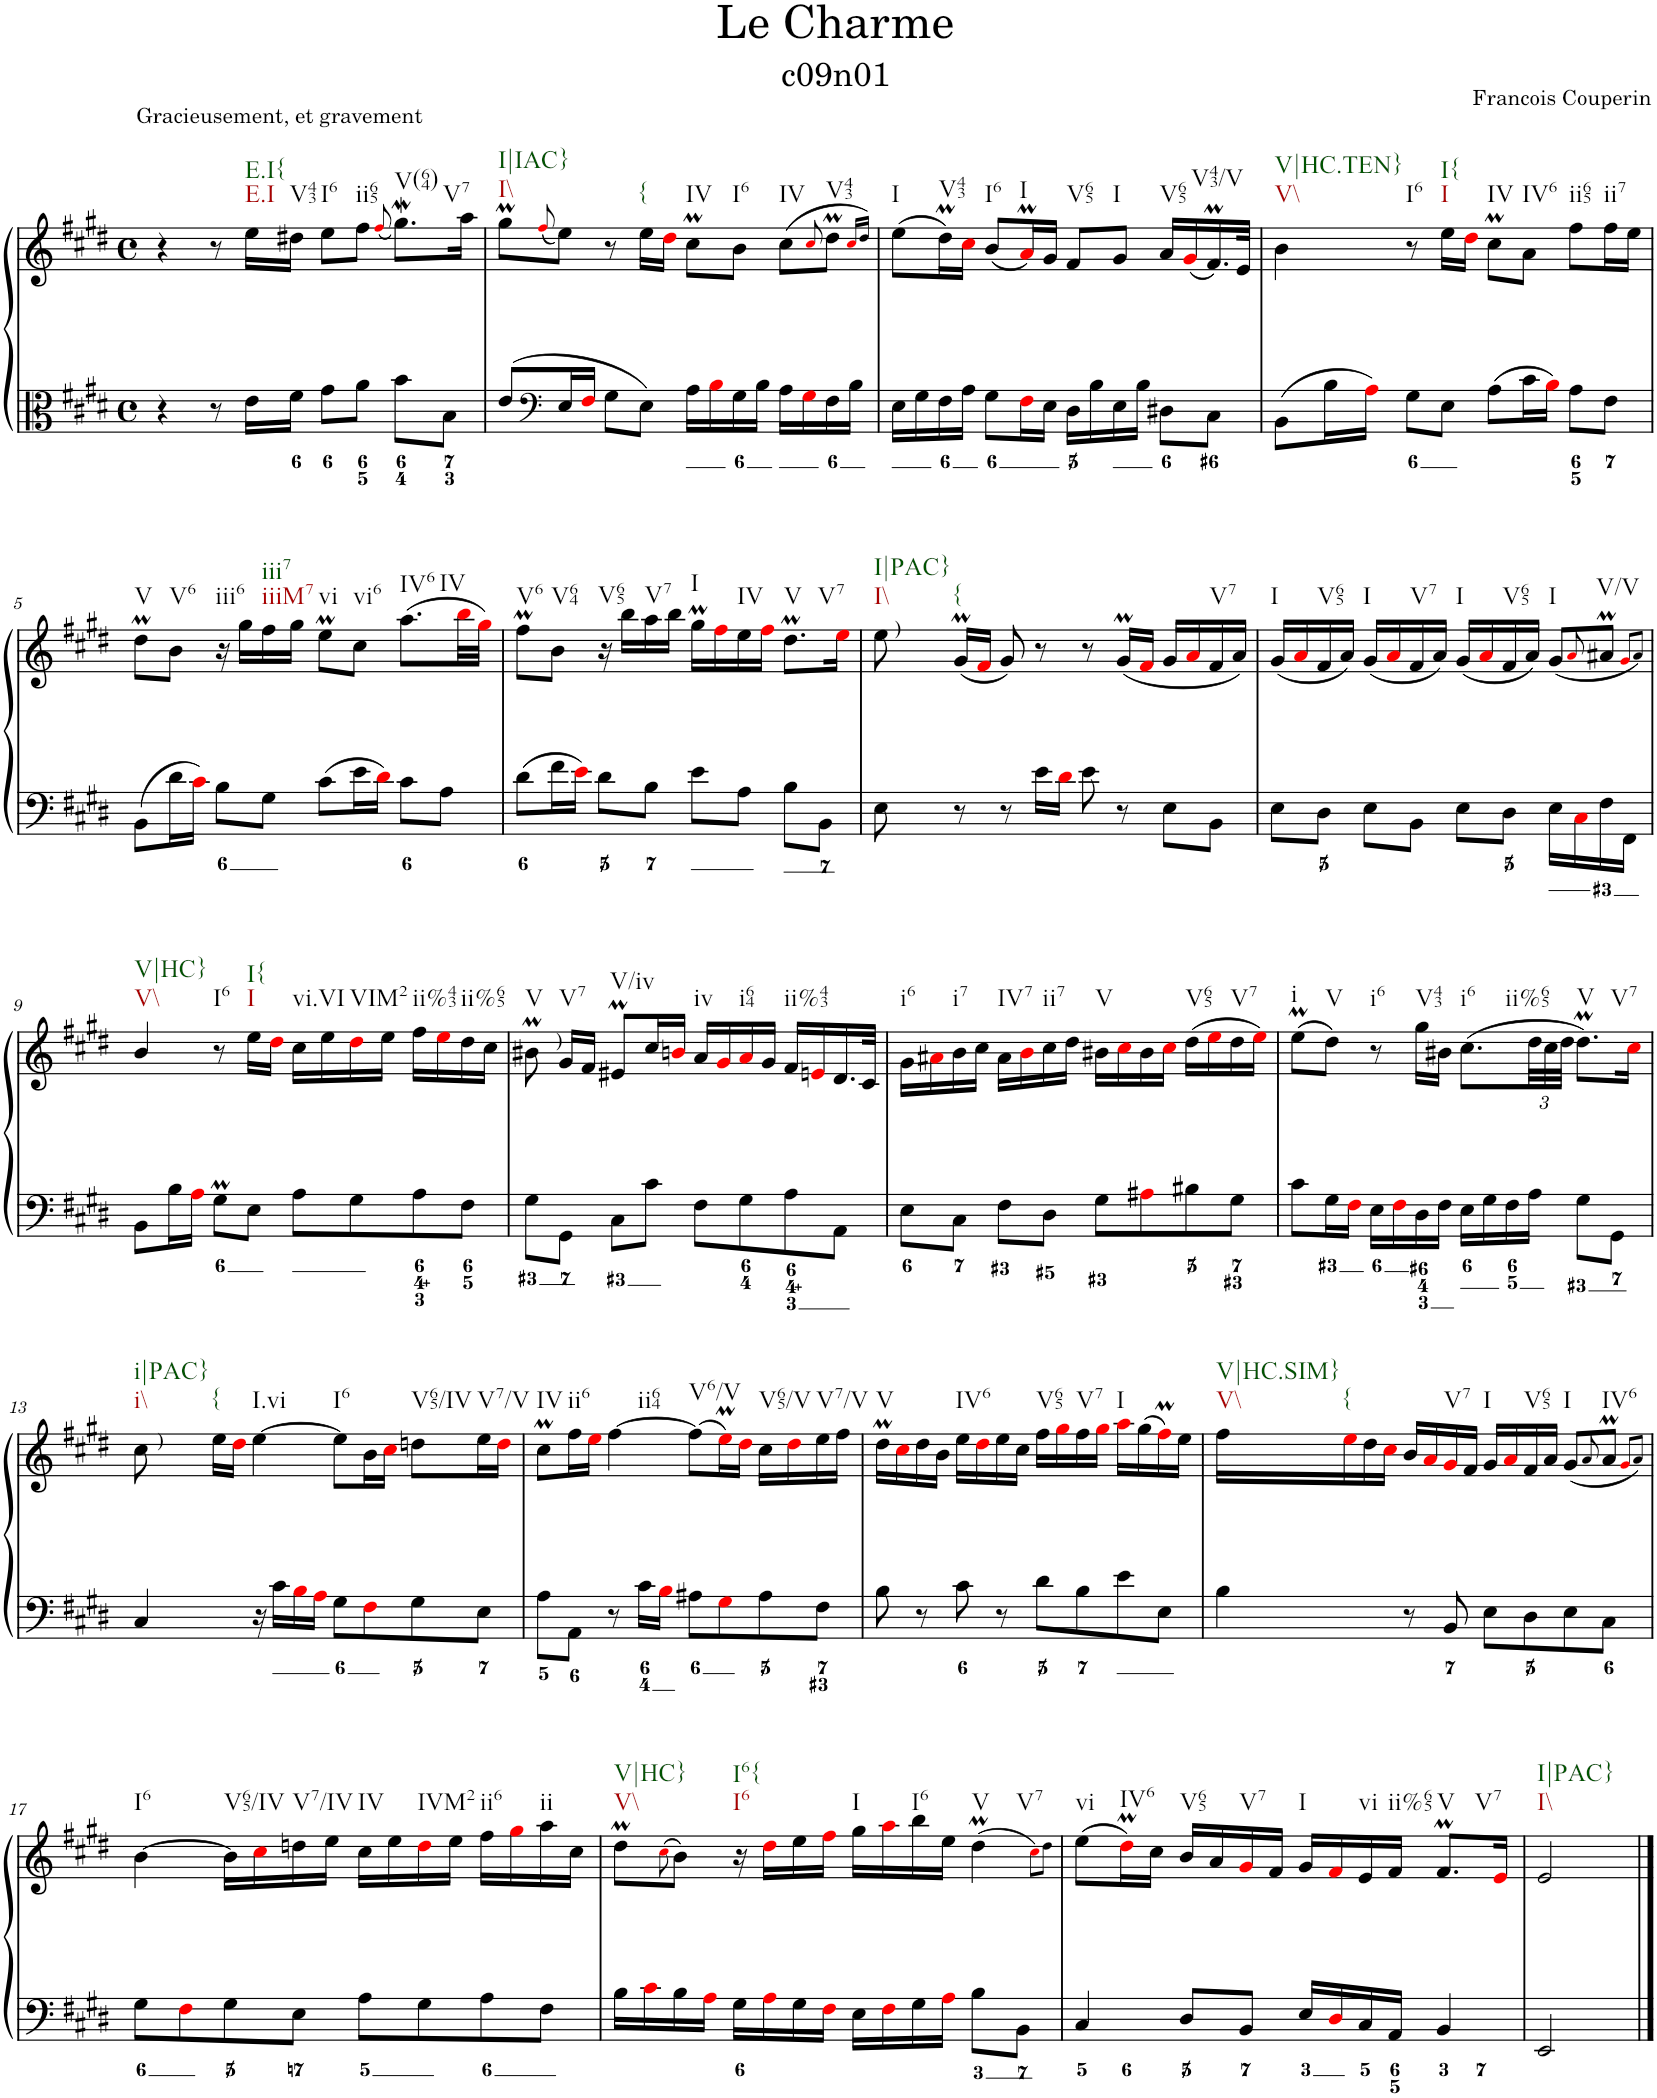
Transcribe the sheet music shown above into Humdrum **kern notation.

**kern	**kern
*part1	*part1
*staff2	*staff1
*I"Piano	*
*I'Pno.	*
*clefC3	*clefG2
*k[f#c#g#d#]	*k[f#c#g#d#]
*M4/4	*M4/4
*met(c)	*met(c)
=1	=1
!	!LO:TX:a:t=Gracieusement, et gravement
4r	4r
8r	8r
!	!LO:TX:b:t=E.I
!	!LO:TX:b:t=E.I{
16e\LL	16ee\LL
!	!LO:TX:b:t=V43
16f#\JJ	16dd#X\JJ
!	!LO:TX:b:t=I6
8g#\L	8ee\L
!	!LO:TX:b:t=ii65
8a\J	8ff#\J
.	(8qff#i/
!	!LO:TX:b:t=V(64)
!	!LO:TX:b:t=V7
8b\L	8.gg#W\L)
8B\J	.
.	16aa\Jk
=2	=2
!	!LO:TX:b:t=I\\
!	!LO:TX:b:t=I|IAC}
8e/L	8gg#m\L
*clefF4	*
.	(8qff#i/
16E/L	8ee\J)
16F#i/JJ	.
8G#\L	8r
!	!LO:TX:b:t={
8E\J	16ee\LL
.	16dd#i\JJ
!	!LO:TX:b:t=IV
16A\LL	8cc#M\L
16Bi\	.
!	!LO:TX:b:t=I6
16G#\	8b\J
16B\JJ	.
!	!LO:TX:b:t=IV
16A\LL	(8cc#\L
16G#i\	.
.	8qcc#i/
!	!LO:TX:b:t=V43
16F#\	8dd#m\J
16B\JJ	.
.	16qcc#i/LL
.	16qdd#/JJ)
=3	=3
!	!LO:TX:b:t=I
16E\LL	(8ee\L
16G#\	.
!	!LO:TX:b:t=V43
16F#\	16dd#m\L)
16A\JJ	16cc#i\JJ
!	!LO:TX:b:t=I6
8G#\L	(8b/L
!	!LO:TX:b:t=I
16F#i\L	16aMi/L)
16E\JJ	16g#/JJ
!	!LO:TX:b:t=V65
16D#\LL	8f#/L
16B\	.
!	!LO:TX:b:t=I
16E\	8g#/J
16B\JJ	.
!	!LO:TX:b:t=V65
8D#X\L	16a/LL
.	(16g#i/
!	!LO:TX:b:t=V43/V
8C#\J	16.f#M/)
.	32e/JJk
=4	=4
!	!LO:TX:b:t=V\\
!	!LO:TX:b:t=V|HC.TEN}
8BB\L	4b\
16B\L	.
16Ai\JJ	.
!	!LO:TX:b:t=I6
8G#\L	8r
!	!LO:TX:b:t=I
!	!LO:TX:b:t=I{
8E\J	16ee\LL
.	16dd#i\JJ
!	!LO:TX:b:t=IV
8A\L	8cc#M\L
!	!LO:TX:b:t=IV6
16c#\L	8a\J
16Bi\JJ	.
!	!LO:TX:b:t=ii65
8A\L	8ff#\L
!	!LO:TX:b:t=ii7
8F#\J	16ff#\L
.	16ee\JJ
!!LO:LB:g=z
=5	=5
!	!LO:TX:b:t=V
8BB\L	8dd#m\L
!	!LO:TX:b:t=V6
16d#\L	8b\J
16c#i\JJ	.
!	!LO:TX:b:t=iii6
8B\L	16r
.	16gg#\LL
!	!LO:TX:b:t=iiiM7
!	!LO:TX:b:t=iii7
8G#\J	16ff#\
.	16gg#\JJ
!	!LO:TX:b:t=vi
8c#\L	8eeM\L
!	!LO:TX:b:t=vi6
16e\L	8cc#\J
16d#i\JJ	.
!	!LO:TX:b:t=IV6
!	!LO:TX:b:t=IV
8c#\L	(8.aa\L
8A\J	.
.	32bbi\LL
.	32gg#i\JJJ)
=6	=6
!	!LO:TX:b:t=V6
8d#\L	8ff#M\L
!	!LO:TX:b:t=V64
16f#\L	8b\J
16ei\JJ	.
!	!LO:TX:b:t=V65
8d#\L	16r
.	16bb\LL
!	!LO:TX:b:t=V7
8B\J	16aa\
.	16bb\JJ
!	!LO:TX:b:t=I
8e\L	16gg#m\LL
.	16ff#i\
!	!LO:TX:b:t=IV
8A\J	16ee\
.	16ff#i\JJ
!	!LO:TX:b:t=V
!	!LO:TX:b:t=V7
8B\L	8.dd#m\L
8BB\J	.
.	16eei\Jk
=7	=7
!	!LO:TX:a:t=)
!	!LO:TX:b:t=I\\
!	!LO:TX:b:t=I|PAC}
8E\	8ee\
!	!LO:TX:b:t={
8r	(16g#m/LL
.	16f#i/JJ
8r	8g#/)
16e\LL	8r
16d#i\JJ	.
8e\	8r
8r	(16g#m/LL
.	16f#i/JJ
8E\L	16g#/LL
.	16ai/
!	!LO:TX:b:t=V7
8BB\J	16f#/
.	16a/JJ)
=8	=8
!	!LO:TX:b:t=I
8E\L	(16g#/LL
.	16ai/
!	!LO:TX:b:t=V65
8D#\J	16f#/
.	16a/JJ)
!	!LO:TX:b:t=I
8E\L	(16g#/LL
.	16ai/
!	!LO:TX:b:t=V7
8BB\J	16f#/
.	16a/JJ)
!	!LO:TX:b:t=I
8E\L	(16g#/LL
.	16ai/
!	!LO:TX:b:t=V65
8D#\J	16f#/
.	16a/JJ)
!	!LO:TX:b:t=I
16E\LL	(8g#/L
16C#i\	.
.	8qai/
!	!LO:TX:b:t=V/V
16F#\	8a#Xm/J
16FF#\JJ	.
.	8qg#i/L
.	8qa#/J)
!!LO:LB:g=z
=9	=9
!	!LO:TX:b:t=V\\
!	!LO:TX:b:t=V|HC}
8BB\L	4b/
16B\L	.
16Ai\JJ	.
!	!LO:TX:b:t=I6
8G#m\L	8r
!	!LO:TX:b:t=I
!	!LO:TX:b:t=I{
8E\J	16ee\LL
.	16dd#i\JJ
!	!LO:TX:b:t=vi.VI
8A\L	16cc#\LL
.	16ee\
!	!LO:TX:b:t=VIM2
8G#\	16dd#i\
.	16ee\JJ
!	!LO:TX:b:t=ii%43
8A\	16ff#\LL
.	16eei\
!	!LO:TX:b:t=ii%65
8F#\J	16dd#\
.	16cc#\JJ
=10	=10
!	!LO:TX:a:t=)
!	!LO:TX:b:t=V
8G#\L	8b#Xm\
!	!LO:TX:b:t=V7
8GG#\J	16g#/LL
.	16f#/JJ
!	!LO:TX:b:t=V/iv
8C#\L	8e#Xm/L
8c#\J	16cc#/L
.	16bni/JJ
!	!LO:TX:b:t=iv
8F#\L	16a/LL
.	16g#i/
!	!LO:TX:b:t=i64
8G#\	16ai/
.	16g#/JJ
!	!LO:TX:b:t=ii%43
8A\	16f#/LL
.	16eni/
8AA\J	16.d#/
.	32c#/JJk
=11	=11
!	!LO:TX:b:t=i6
8E\L	16g#\LL
.	16a#Xi\
!	!LO:TX:b:t=i7
8C#\J	16b\
.	16cc#\JJ
!	!LO:TX:b:t=IV7
8F#\L	16a#\LL
.	16bi\
!	!LO:TX:b:t=ii7
8D#\J	16cc#\
.	16dd#\JJ
!	!LO:TX:b:t=V
8G#\L	16b#X\LL
.	16cc#i\
8A#Xi\	16b#\
.	16cc#i\JJ
!	!LO:TX:b:t=V65
8B#X\	(16dd#\LL
.	16eei\
!	!LO:TX:b:t=V7
8G#\J	16dd#\
.	16eei\JJ)
=12	=12
!	!LO:TX:b:t=i
8c#\L	(8eeM\L
!	!LO:TX:b:t=V
16G#\L	8dd#\J)
16F#i\JJ	.
!	!LO:TX:b:t=i6
16E\LL	8r
16F#i\	.
!	!LO:TX:b:t=V43
16D#\	16gg#\LL
16F#\JJ	16b#X\JJ
!	!LO:TX:b:t=i6
!	!LO:TX:b:t=ii%65
16E\LL	(8.cc#\L
16G#\	.
16F#\	.
*	*Xbrackettup
16A\JJ	48dd#\LL
.	48cc#\
.	48dd#\JJJ
!	!LO:TX:b:t=V
!	!LO:TX:b:t=V7
8G#\L	8.dd#m\L)
8GG#\J	.
.	16cc#i\Jk
!!LO:LB:g=z
=13	=13
!	!LO:TX:a:t=)
!	!LO:TX:b:t=i\\
!	!LO:TX:b:t=i|PAC}
4C#/	8cc#\
!	!LO:TX:b:t={
.	16ee\LL
.	16dd#i\JJ
!	!LO:TX:b:t=I.vi
16r	[4ee\
16c#\LL	.
16Bi\	.
16Ai\JJ	.
!	!LO:TX:b:t=I6
8G#\L	8ee\L]
8F#i\	16b\L
.	16cc#i\JJ
!	!LO:TX:b:t=V65/IV
8G#\	8ddn\L
!	!LO:TX:b:t=V7/V
8E\J	16ee\L
.	16ddi\JJ
=14	=14
!	!LO:TX:b:t=IV
8A\L	8cc#M\L
!	!LO:TX:b:t=ii6
8AA\J	16ff#\L
.	16eei\JJ
!	!LO:TX:b:t=ii64
8r	[4ff#\
16c#\LL	.
16Bi\JJ	.
!	!LO:TX:b:t=V6/V
8A#X\L	(8ff#\L]
8G#i\	16eeMi\L)
.	16dd#i\JJ
!	!LO:TX:b:t=V65/V
8A#\	16cc#\LL
.	16dd#i\
!	!LO:TX:b:t=V7/V
8F#\J	16ee\
.	16ff#\JJ
=15	=15
!	!LO:TX:b:t=V
8B\	16dd#m\LL
.	16cc#i\
8r	16dd#\
.	16b\JJ
!	!LO:TX:b:t=IV6
8c#\	16ee\LL
.	16dd#i\
8r	16ee\
.	16cc#\JJ
!	!LO:TX:b:t=V65
8d#\L	16ff#\LL
.	16gg#i\
!	!LO:TX:b:t=V7
8B\	16ff#\
.	16gg#i\JJ
!	!LO:TX:b:t=I
8e\	16aai\LL
.	(16gg#\
8E\J	16ff#Mi\)
.	16ee\JJ
=16	=16
!	!LO:TX:b:t=V\\
!	!LO:TX:b:t=V|HC.SIM}
4B\	16ff#\LL
!	!LO:TX:b:t={
.	16eei\
.	16dd#\
.	16cc#i\JJ
8r	16b/LL
.	16ai/
!	!LO:TX:b:t=V7
8BB/	16g#i/
.	16f#/JJ
!	!LO:TX:b:t=I
8E\L	16g#/LL
.	16ai/
!	!LO:TX:b:t=V65
8D#\	16f#/
.	16a/JJ
!	!LO:TX:b:t=I
8E\	(<8g#/L
.	8qa/
!	!LO:TX:b:t=IV6
8C#\J	8aM/J
.	8qg#i/L
.	8qa/J)
!!LO:LB:g=z
=17	=17
!	!LO:TX:b:t=I6
8G#\L	[4b\
8F#i\	.
!	!LO:TX:b:t=V65/IV
8G#\	16b\LL]
.	16cc#i\
!	!LO:TX:b:t=V7/IV
8E\J	16ddn\
.	16ee\JJ
!	!LO:TX:b:t=IV
8A\L	16cc#\LL
.	16ee\
!	!LO:TX:b:t=IVM2
8G#\	16ddi\
.	16ee\JJ
!	!LO:TX:b:t=ii6
8A\	16ff#\LL
.	16gg#i\
!	!LO:TX:b:t=ii
8F#\J	16aa\
.	16cc#\JJ
=18	=18
!	!LO:TX:b:t=V\\
!	!LO:TX:b:t=V|HC}
16B\LL	8dd#m\L
16c#i\	.
.	(8qcc#i\
16B\	8b\J)
16Ai\JJ	.
!	!LO:TX:b:t=I6
!	!LO:TX:b:t=I6{
16G#\LL	16r
16Ai\	16dd#i\LL
16G#\	16ee\
16F#i\JJ	16ff#i\JJ
!	!LO:TX:b:t=I
16E\LL	16gg#\LL
16F#i\	16aai\
!	!LO:TX:b:t=I6
16G#\	16bb\
16Ai\JJ	16ee\JJ
!	!LO:TX:b:t=V
!	!LO:TX:b:t=V7
8B\L	(4dd#m\
8BB\J	.
.	8qcc#i\L)
.	8qdd#\J
=19	=19
!	!LO:TX:b:t=vi
4C#/	(8ee\L
!	!LO:TX:b:t=IV6
.	16dd#mi\L)
.	16cc#\JJ
!	!LO:TX:b:t=V65
8D#/L	16b/LL
.	16a/
!	!LO:TX:b:t=V7
8BB/J	16g#i/
.	16f#/JJ
!	!LO:TX:b:t=I
16E/LL	16g#/LL
16D#i/	16f#i/
!	!LO:TX:b:t=vi
16C#/	16e/
!	!LO:TX:b:t=ii%65
16AA/JJ	16f#/JJ
!	!LO:TX:b:t=V
!	!LO:TX:b:t=V7
4BB/	8.f#M/L
.	16ei/Jk
=20	=20
!	!LO:TX:b:t=I\\
!	!LO:TX:b:t=I|PAC}
2EE/	2e/
==	==
*-	*-
